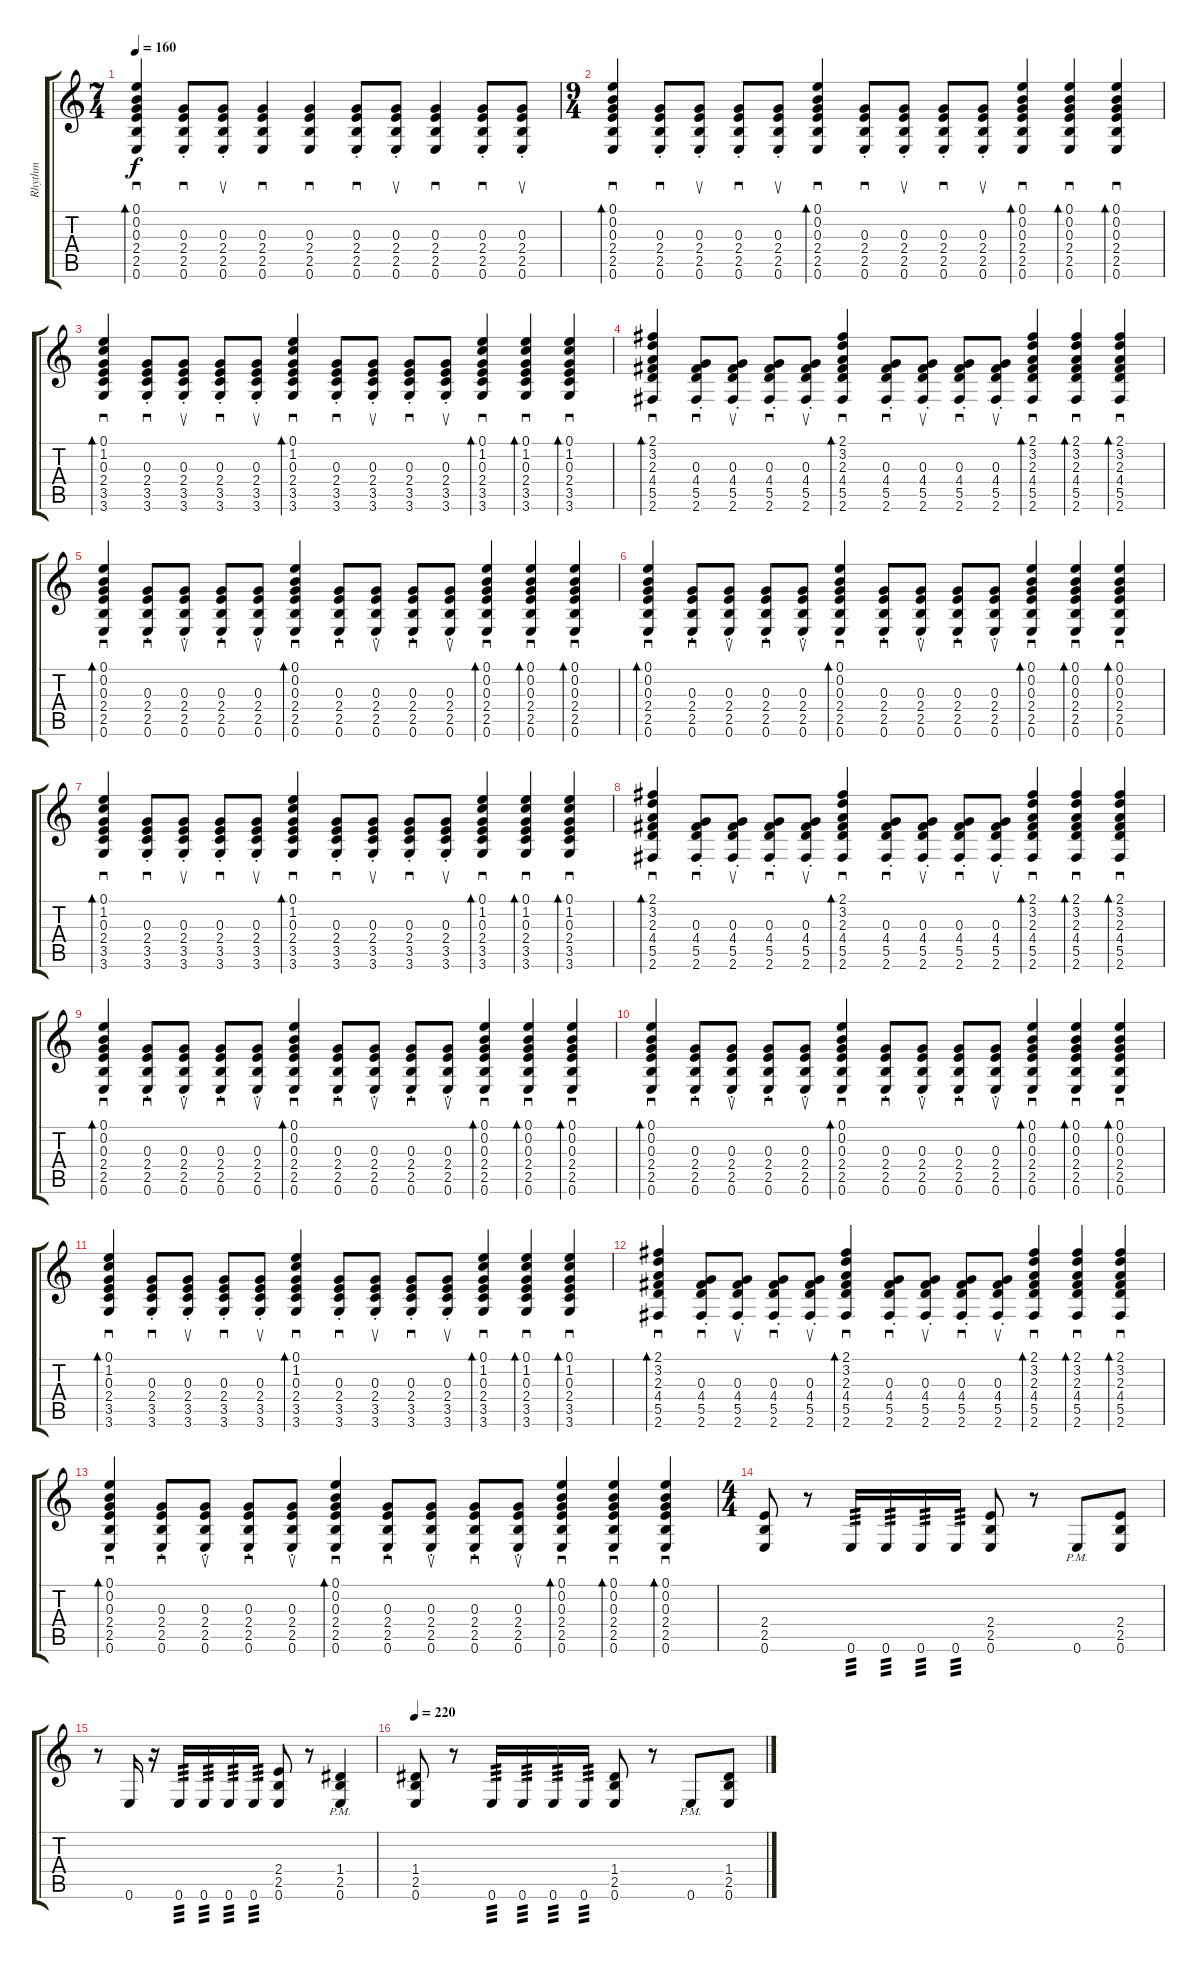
\track ("Rhythm" "Rhythm") {instrument acousticguitarnylon}
\staff {score tabs}
\tuning (E4 B3 G3 D3 A2 E2) {hide}
\ts (7 4)
\tempo 160
\clef g2
\ks c
(0.1 0.2 0.3 2.4 2.5 0.6).4{sd bd 240 dy f} (0.3{st} 2.4{st} 2.5{st} 0.6{st}).8{sd} (0.3{st} 2.4{st} 2.5{st} 0.6{st}).8{su} (0.3 2.4 2.5 0.6).4{sd} (0.3 2.4 2.5 0.6).4{sd} (0.3{st} 2.4{st} 2.5{st} 0.6{st}).8{sd} (0.3{st} 2.4{st} 2.5{st} 0.6{st}).8{su} (0.3 2.4 2.5 0.6).4{sd} (0.3{st} 2.4{st} 2.5{st} 0.6{st}).8{sd} (0.3{st} 2.4{st} 2.5{st} 0.6{st}).8{su} |
\ts (9 4)
(0.1 0.2 0.3 2.4 2.5 0.6).4{sd bd 240} (0.3{st} 2.4{st} 2.5{st} 0.6{st}).8{sd} (0.3{st} 2.4{st} 2.5{st} 0.6{st}).8{su} (0.3{st} 2.4{st} 2.5{st} 0.6{st}).8{sd} (0.3{st} 2.4{st} 2.5{st} 0.6{st}).8{su} (0.1 0.2 0.3 2.4 2.5 0.6).4{sd bd 120} (0.3{st} 2.4{st} 2.5{st} 0.6{st}).8{sd} (0.3{st} 2.4{st} 2.5{st} 0.6{st}).8{su} (0.3{st} 2.4{st} 2.5{st} 0.6{st}).8{sd} (0.3{st} 2.4{st} 2.5{st} 0.6{st}).8{su} (0.1 0.2 0.3 2.4 2.5 0.6).4{sd bd 120} (0.1 0.2 0.3 2.4 2.5 0.6).4{sd bd 120} (0.1 0.2 0.3 2.4 2.5 0.6).4{sd bd 120} |
(0.1 1.2 0.3 2.4 3.5 3.6).4{sd bd 240} (0.3{st} 2.4{st} 3.5{st} 3.6{st}).8{sd} (0.3{st} 2.4{st} 3.5{st} 3.6{st}).8{su} (0.3{st} 2.4{st} 3.5{st} 3.6{st}).8{sd} (0.3{st} 2.4{st} 3.5{st} 3.6{st}).8{su} (0.1 1.2 0.3 2.4 3.5 3.6).4{sd bd 120} (0.3{st} 2.4{st} 3.5{st} 3.6{st}).8{sd} (0.3{st} 2.4{st} 3.5{st} 3.6{st}).8{su} (0.3{st} 2.4{st} 3.5{st} 3.6{st}).8{sd} (0.3{st} 2.4{st} 3.5{st} 3.6{st}).8{su} (0.1 1.2 0.3 2.4 3.5 3.6).4{sd bd 120} (0.1 1.2 0.3 2.4 3.5 3.6).4{sd bd 120} (0.1 1.2 0.3 2.4 3.5 3.6).4{sd bd 120} |
(2.1 3.2 2.3 4.4 5.5 2.6).4{sd bd 240} (0.3{st} 4.4{st} 5.5{st} 2.6{st}).8{sd} (0.3{st} 4.4{st} 5.5{st} 2.6{st}).8{su} (0.3{st} 4.4{st} 5.5{st} 2.6{st}).8{sd} (0.3{st} 4.4{st} 5.5{st} 2.6{st}).8{su} (2.1 3.2 2.3 4.4 5.5 2.6).4{sd bd 120} (0.3{st} 4.4{st} 5.5{st} 2.6{st}).8{sd} (0.3{st} 4.4{st} 5.5{st} 2.6{st}).8{su} (0.3{st} 4.4{st} 5.5{st} 2.6{st}).8{sd} (0.3{st} 4.4{st} 5.5{st} 2.6{st}).8{su} (2.1 3.2 2.3 4.4 5.5 2.6).4{sd bd 120} (2.1 3.2 2.3 4.4 5.5 2.6).4{sd bd 120} (2.1 3.2 2.3 4.4 5.5 2.6).4{sd bd 120} |
(0.1 0.2 0.3 2.4 2.5 0.6).4{sd bd 240} (0.3{st} 2.4{st} 2.5{st} 0.6{st}).8{sd} (0.3{st} 2.4{st} 2.5{st} 0.6{st}).8{su} (0.3{st} 2.4{st} 2.5{st} 0.6{st}).8{sd} (0.3{st} 2.4{st} 2.5{st} 0.6{st}).8{su} (0.1 0.2 0.3 2.4 2.5 0.6).4{sd bd 120} (0.3{st} 2.4{st} 2.5{st} 0.6{st}).8{sd} (0.3{st} 2.4{st} 2.5{st} 0.6{st}).8{su} (0.3{st} 2.4{st} 2.5{st} 0.6{st}).8{sd} (0.3{st} 2.4{st} 2.5{st} 0.6{st}).8{su} (0.1 0.2 0.3 2.4 2.5 0.6).4{sd bd 120} (0.1 0.2 0.3 2.4 2.5 0.6).4{sd bd 120} (0.1 0.2 0.3 2.4 2.5 0.6).4{sd bd 120} |
(0.1 0.2 0.3 2.4 2.5 0.6).4{sd bd 240} (0.3{st} 2.4{st} 2.5{st} 0.6{st}).8{sd} (0.3{st} 2.4{st} 2.5{st} 0.6{st}).8{su} (0.3{st} 2.4{st} 2.5{st} 0.6{st}).8{sd} (0.3{st} 2.4{st} 2.5{st} 0.6{st}).8{su} (0.1 0.2 0.3 2.4 2.5 0.6).4{sd bd 120} (0.3{st} 2.4{st} 2.5{st} 0.6{st}).8{sd} (0.3{st} 2.4{st} 2.5{st} 0.6{st}).8{su} (0.3{st} 2.4{st} 2.5{st} 0.6{st}).8{sd} (0.3{st} 2.4{st} 2.5{st} 0.6{st}).8{su} (0.1 0.2 0.3 2.4 2.5 0.6).4{sd bd 120} (0.1 0.2 0.3 2.4 2.5 0.6).4{sd bd 120} (0.1 0.2 0.3 2.4 2.5 0.6).4{sd bd 120} |
(0.1 1.2 0.3 2.4 3.5 3.6).4{sd bd 240} (0.3{st} 2.4{st} 3.5{st} 3.6{st}).8{sd} (0.3{st} 2.4{st} 3.5{st} 3.6{st}).8{su} (0.3{st} 2.4{st} 3.5{st} 3.6{st}).8{sd} (0.3{st} 2.4{st} 3.5{st} 3.6{st}).8{su} (0.1 1.2 0.3 2.4 3.5 3.6).4{sd bd 120} (0.3{st} 2.4{st} 3.5{st} 3.6{st}).8{sd} (0.3{st} 2.4{st} 3.5{st} 3.6{st}).8{su} (0.3{st} 2.4{st} 3.5{st} 3.6{st}).8{sd} (0.3{st} 2.4{st} 3.5{st} 3.6{st}).8{su} (0.1 1.2 0.3 2.4 3.5 3.6).4{sd bd 120} (0.1 1.2 0.3 2.4 3.5 3.6).4{sd bd 120} (0.1 1.2 0.3 2.4 3.5 3.6).4{sd bd 120} |
(2.1 3.2 2.3 4.4 5.5 2.6).4{sd bd 240} (0.3{st} 4.4{st} 5.5{st} 2.6{st}).8{sd} (0.3{st} 4.4{st} 5.5{st} 2.6{st}).8{su} (0.3{st} 4.4{st} 5.5{st} 2.6{st}).8{sd} (0.3{st} 4.4{st} 5.5{st} 2.6{st}).8{su} (2.1 3.2 2.3 4.4 5.5 2.6).4{sd bd 120} (0.3{st} 4.4{st} 5.5{st} 2.6{st}).8{sd} (0.3{st} 4.4{st} 5.5{st} 2.6{st}).8{su} (0.3{st} 4.4{st} 5.5{st} 2.6{st}).8{sd} (0.3{st} 4.4{st} 5.5{st} 2.6{st}).8{su} (2.1 3.2 2.3 4.4 5.5 2.6).4{sd bd 120} (2.1 3.2 2.3 4.4 5.5 2.6).4{sd bd 120} (2.1 3.2 2.3 4.4 5.5 2.6).4{sd bd 120} |
(0.1 0.2 0.3 2.4 2.5 0.6).4{sd bd 240} (0.3{st} 2.4{st} 2.5{st} 0.6{st}).8{sd} (0.3{st} 2.4{st} 2.5{st} 0.6{st}).8{su} (0.3{st} 2.4{st} 2.5{st} 0.6{st}).8{sd} (0.3{st} 2.4{st} 2.5{st} 0.6{st}).8{su} (0.1 0.2 0.3 2.4 2.5 0.6).4{sd bd 120} (0.3{st} 2.4{st} 2.5{st} 0.6{st}).8{sd} (0.3{st} 2.4{st} 2.5{st} 0.6{st}).8{su} (0.3{st} 2.4{st} 2.5{st} 0.6{st}).8{sd} (0.3{st} 2.4{st} 2.5{st} 0.6{st}).8{su} (0.1 0.2 0.3 2.4 2.5 0.6).4{sd bd 120} (0.1 0.2 0.3 2.4 2.5 0.6).4{sd bd 120} (0.1 0.2 0.3 2.4 2.5 0.6).4{sd bd 120} |
(0.1 0.2 0.3 2.4 2.5 0.6).4{sd bd 240} (0.3{st} 2.4{st} 2.5{st} 0.6{st}).8{sd} (0.3{st} 2.4{st} 2.5{st} 0.6{st}).8{su} (0.3{st} 2.4{st} 2.5{st} 0.6{st}).8{sd} (0.3{st} 2.4{st} 2.5{st} 0.6{st}).8{su} (0.1 0.2 0.3 2.4 2.5 0.6).4{sd bd 120} (0.3{st} 2.4{st} 2.5{st} 0.6{st}).8{sd} (0.3{st} 2.4{st} 2.5{st} 0.6{st}).8{su} (0.3{st} 2.4{st} 2.5{st} 0.6{st}).8{sd} (0.3{st} 2.4{st} 2.5{st} 0.6{st}).8{su} (0.1 0.2 0.3 2.4 2.5 0.6).4{sd bd 120} (0.1 0.2 0.3 2.4 2.5 0.6).4{sd bd 120} (0.1 0.2 0.3 2.4 2.5 0.6).4{sd bd 120} |
(0.1 1.2 0.3 2.4 3.5 3.6).4{sd bd 240} (0.3{st} 2.4{st} 3.5{st} 3.6{st}).8{sd} (0.3{st} 2.4{st} 3.5{st} 3.6{st}).8{su} (0.3{st} 2.4{st} 3.5{st} 3.6{st}).8{sd} (0.3{st} 2.4{st} 3.5{st} 3.6{st}).8{su} (0.1 1.2 0.3 2.4 3.5 3.6).4{sd bd 120} (0.3{st} 2.4{st} 3.5{st} 3.6{st}).8{sd} (0.3{st} 2.4{st} 3.5{st} 3.6{st}).8{su} (0.3{st} 2.4{st} 3.5{st} 3.6{st}).8{sd} (0.3{st} 2.4{st} 3.5{st} 3.6{st}).8{su} (0.1 1.2 0.3 2.4 3.5 3.6).4{sd bd 120} (0.1 1.2 0.3 2.4 3.5 3.6).4{sd bd 120} (0.1 1.2 0.3 2.4 3.5 3.6).4{sd bd 120} |
(2.1 3.2 2.3 4.4 5.5 2.6).4{sd bd 240} (0.3{st} 4.4{st} 5.5{st} 2.6{st}).8{sd} (0.3{st} 4.4{st} 5.5{st} 2.6{st}).8{su} (0.3{st} 4.4{st} 5.5{st} 2.6{st}).8{sd} (0.3{st} 4.4{st} 5.5{st} 2.6{st}).8{su} (2.1 3.2 2.3 4.4 5.5 2.6).4{sd bd 120} (0.3{st} 4.4{st} 5.5{st} 2.6{st}).8{sd} (0.3{st} 4.4{st} 5.5{st} 2.6{st}).8{su} (0.3{st} 4.4{st} 5.5{st} 2.6{st}).8{sd} (0.3{st} 4.4{st} 5.5{st} 2.6{st}).8{su} (2.1 3.2 2.3 4.4 5.5 2.6).4{sd bd 120} (2.1 3.2 2.3 4.4 5.5 2.6).4{sd bd 120} (2.1 3.2 2.3 4.4 5.5 2.6).4{sd bd 120} |
(0.1 0.2 0.3 2.4 2.5 0.6).4{sd bd 240} (0.3{st} 2.4{st} 2.5{st} 0.6{st}).8{sd} (0.3{st} 2.4{st} 2.5{st} 0.6{st}).8{su} (0.3{st} 2.4{st} 2.5{st} 0.6{st}).8{sd} (0.3{st} 2.4{st} 2.5{st} 0.6{st}).8{su} (0.1 0.2 0.3 2.4 2.5 0.6).4{sd bd 120} (0.3{st} 2.4{st} 2.5{st} 0.6{st}).8{sd} (0.3{st} 2.4{st} 2.5{st} 0.6{st}).8{su} (0.3{st} 2.4{st} 2.5{st} 0.6{st}).8{sd} (0.3{st} 2.4{st} 2.5{st} 0.6{st}).8{su} (0.1 0.2 0.3 2.4 2.5 0.6).4{sd bd 120} (0.1 0.2 0.3 2.4 2.5 0.6).4{sd bd 120} (0.1 0.2 0.3 2.4 2.5 0.6).4{sd bd 120} |
\ts (4 4)
(2.4 2.5 0.6).8{volume 10 instrument overdrivenguitar} r.8 0.6.16{tp 3} 0.6.16{tp 3} 0.6.16{tp 3} 0.6.16{tp 3} (2.4 2.5 0.6).8 r.8 0.6{pm}.8 (2.4 2.5 0.6).8 |
r.8 0.6.16 r.16 0.6.16{tp 3} 0.6.16{tp 3} 0.6.16{tp 3} 0.6.16{tp 3} (2.4 2.5 0.6).8 r.8 (1.4 2.5 0.6{pm}).4 |
\tempo 220
(1.4 2.5 0.6).8{volume 13 instrument overdrivenguitar} r.8 0.6.16{tp 3} 0.6.16{tp 3} 0.6.16{tp 3} 0.6.16{tp 3} (1.4 2.5 0.6).8 r.8 0.6{pm}.8 (1.4 2.5 0.6).8
